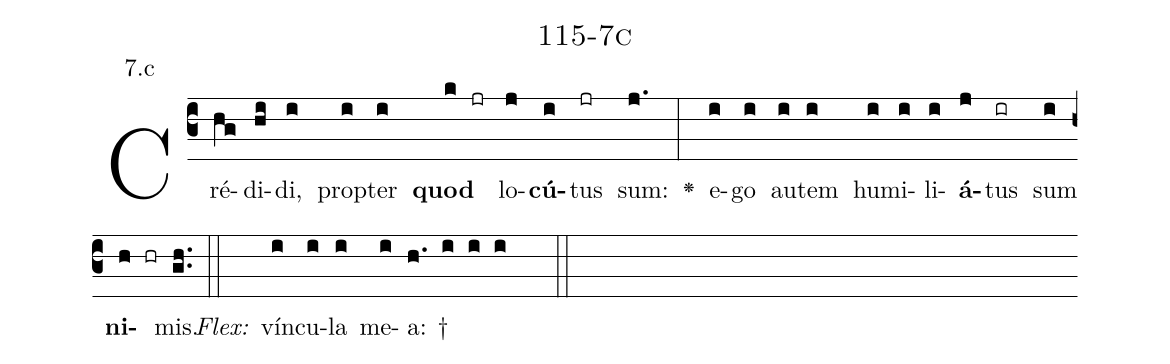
name: 115-7c;
annotation: 7.c;
%%
(c3)Cré(hg)di(hi)di,(i) prop(i)ter(i) <b>quod</b>(k jr) lo(j)<b>cú</b>(i)tus(jr) sum:(j.) <v>\greheightstar</v>(:) e(i)go(i) au(i)tem(i) hu(i)mi(i)li(i)<b>á</b>(j)tus(ir) sum(i) <b>ni</b>(h hr)mis.(gh..) (::)
<i>Flex:</i>()  vín(i)cu(i)la(i) me(i)a: †(h. i i i  ::)

%E(i) u(i) o(j) u(i) a(h) e.(gh..) (::)
